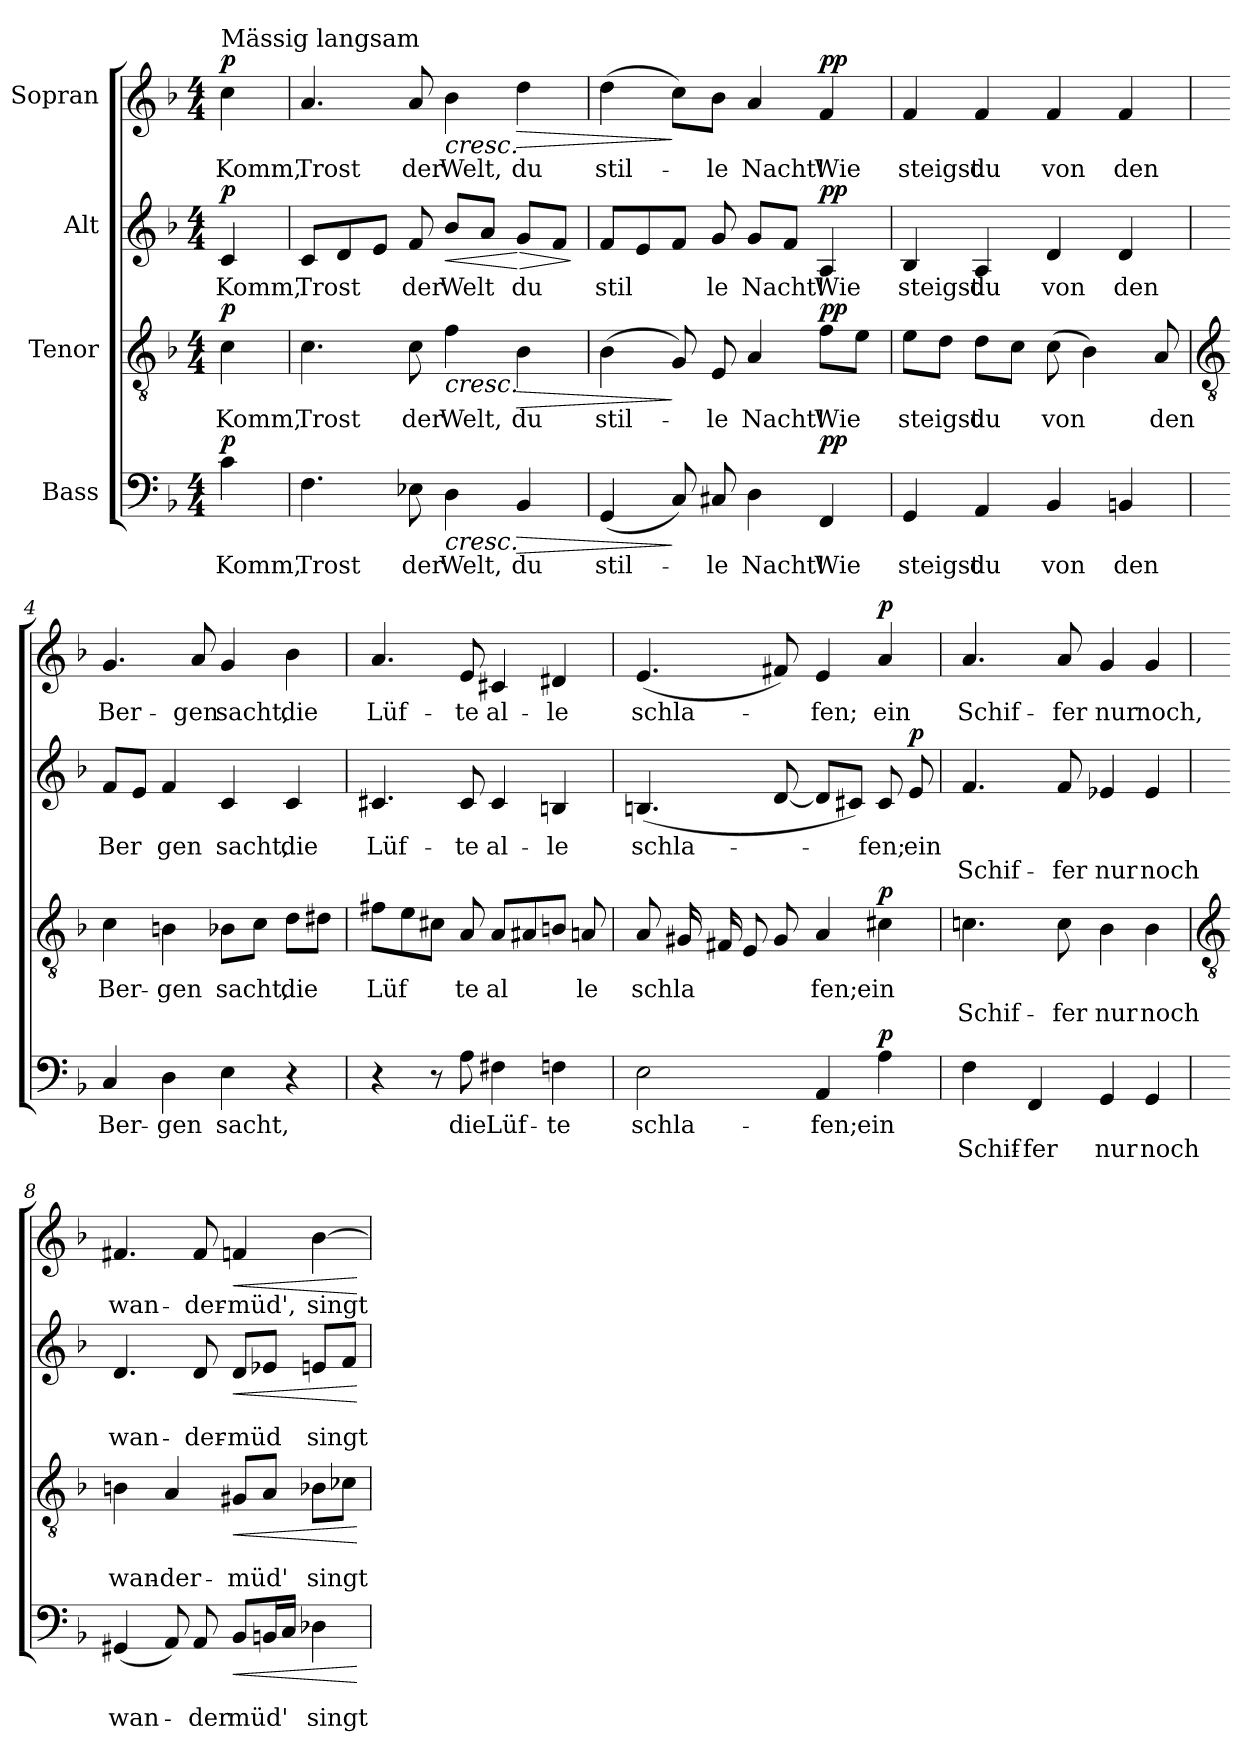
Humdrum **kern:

**kern	**text	**text	**dynam	**kern	**text	**text	**dynam	**kern	**text	**text	**dynam	**kern	**text	**dynam
*part4	*part4	*part4	*part4	*part3	*part3	*part3	*part3	*part2	*part2	*part2	*part2	*part1	*part1	*part1
*staff4	*staff4	*staff4	*staff4	*staff3	*staff3	*staff3	*staff3	*staff2	*staff2	*staff2	*staff2	*staff1	*staff1	*staff1
*I"Bass	*	*	*	*I"Tenor	*	*	*	*I"Alt	*	*	*	*I"Sopran	*	*
*clefF4	*	*	*	*clefGv2	*	*	*	*clefG2	*	*	*	*clefG2	*	*
*k[b-]	*	*	*	*k[b-]	*	*	*	*k[b-]	*	*	*	*k[b-]	*	*
*F:	*	*	*	*F:	*	*	*	*F:	*	*	*	*F:	*	*
*M4/4	*	*	*	*M4/4	*	*	*	*M4/4	*	*	*	*M4/4	*	*
=	=	=	=	=	=	=	=	=	=	=	=	=	=	=
!	!	!	!	!	!	!	!	!	!	!	!	!LO:TX:a:t=Mässig langsam	!	!
!	!LO:LY:b	!	!LO:DY:a	!	!LO:LY:b	!	!LO:DY:a	!	!LO:LY:b	!	!LO:DY:a	!	!LO:LY:b	!LO:DY:a
4c	Komm,	.	p	4c	Komm,	.	p	4c	Komm,	.	p	4cc	Komm,	p
=1	=1	=1	=1	=1	=1	=1	=1	=1	=1	=1	=1	=1	=1	=1
!	!LO:LY:b	!	!	!	!LO:LY:b	!	!	!	!LO:LY:b	!	!	!	!LO:LY:b	!
4.F	Trost	.	.	4.c	Trost	.	.	8cL	Trost	.	.	4.a	Trost	.
.	.	.	.	.	.	.	.	8d	.	.	.	.	.	.
.	.	.	.	.	.	.	.	8eJ	.	.	.	.	.	.
!	!LO:LY:b	!	!	!	!LO:LY:b	!	!	!	!LO:LY:b	!	!	!	!LO:LY:b	!
8E-X	der	.	.	8c	der	.	.	8f	der	.	.	8a	der	.
!	!LO:LY:b	!	!LO:HP:b	!	!LO:LY:b	!	!LO:HP:b	!	!LO:LY:b	!	!LO:HP:b	!	!LO:LY:b	!LO:HP:b
4D	Welt,	.	<	4f	Welt,	.	<	8b-L	Welt	.	<	4b-	Welt,	<
.	.	.	.	.	.	.	.	8aJ	.	.	.	.	.	.
!	!LO:LY:b	!	!LO:HP:b	!	!LO:LY:b	!	!LO:HP:b	!	!LO:LY:b	!	!LO:HP:n=1:b	!	!LO:LY:b	!LO:HP:b
4BB-	du	.	>	4B-	du	.	>	8gL	du	.	[ >	4dd	du	>
.	.	.	.	.	.	.	.	8fJ	.	.	.	.	.	.
.	.	.	[	.	.	.	[	.	.	.	]	.	.	[
=2	=2	=2	=2	=2	=2	=2	=2	=2	=2	=2	=2	=2	=2	=2
!	!LO:LY:b	!	!	!	!LO:LY:b	!	!	!	!LO:LY:b	!	!	!	!LO:LY:b	!
(<4GG	stil-	.	.	(>4B-	stil-	.	.	8fL	stil	.	.	(>4dd	stil-	.
.	.	.	.	.	.	.	.	8e	.	.	.	.	.	.
8C)	.	.	]	8G)	.	.	]	8fJ	.	.	.	8cc\L)	.	]
!	!LO:LY:b	!	!	!	!LO:LY:b	!	!	!	!LO:LY:b	!	!	!	!LO:LY:b	!
8C#X	-le	.	.	8E	-le	.	.	8g	le	.	.	8b-\J	-le	.
!	!LO:LY:b	!	!	!	!LO:LY:b	!	!	!	!LO:LY:b	!	!	!	!LO:LY:b	!
4D	Nacht!	.	.	4A	Nacht!	.	.	8gL	Nacht!	.	.	4a	Nacht!	.
.	.	.	.	.	.	.	.	8fJ	.	.	.	.	.	.
!	!LO:LY:b	!	!LO:DY:a	!	!LO:LY:b	!	!LO:DY:a	!	!LO:LY:b	!	!LO:DY:a	!	!LO:LY:b	!LO:DY:a
4FF	Wie	.	pp	8fL	Wie	.	pp	4A	Wie	.	pp	4f	Wie	pp
.	.	.	.	8eJ	.	.	.	.	.	.	.	.	.	.
=3	=3	=3	=3	=3	=3	=3	=3	=3	=3	=3	=3	=3	=3	=3
!	!LO:LY:b	!	!	!	!LO:LY:b	!	!	!	!LO:LY:b	!	!	!	!LO:LY:b	!
4GG	steigst	.	.	8eL	steigst	.	.	4B-	steigst	.	.	4f	steigst	.
.	.	.	.	8dJ	.	.	.	.	.	.	.	.	.	.
!	!LO:LY:b	!	!	!	!LO:LY:b	!	!	!	!LO:LY:b	!	!	!	!LO:LY:b	!
4AA	du	.	.	8dL	du	.	.	4A	du	.	.	4f	du	.
.	.	.	.	8cJ	.	.	.	.	.	.	.	.	.	.
!	!LO:LY:b	!	!	!	!LO:LY:b	!	!	!	!LO:LY:b	!	!	!	!LO:LY:b	!
4BB-	von	.	.	(>8c	von	.	.	4d	von	.	.	4f	von	.
.	.	.	.	4B-)	.	.	.	.	.	.	.	.	.	.
!	!LO:LY:b	!	!	!	!	!	!	!	!LO:LY:b	!	!	!	!LO:LY:b	!
4BBn	den	.	.	.	.	.	.	4d	den	.	.	4f	den	.
!	!	!	!	!	!LO:LY:b	!	!	!	!	!	!	!	!	!
.	.	.	.	8A	den	.	.	.	.	.	.	.	.	.
!!LO:LB:g=z
=4	=4	=4	=4	=4	=4	=4	=4	=4	=4	=4	=4	=4	=4	=4
*	*	*	*	*clefGv2	*	*	*	*	*	*	*	*	*	*
!	!LO:LY:b	!	!	!	!LO:LY:b	!	!	!	!LO:LY:b	!	!	!	!LO:LY:b	!
4C	Ber-	.	.	4c	Ber-	.	.	8fL	Ber	.	.	4.g	Ber-	.
!	!	!	!	!	!	!	!	!	!LO:LY:b	!	!	!	!	!
.	.	.	.	.	.	.	.	8eJ	-	.	.	.	.	.
!	!LO:LY:b	!	!	!	!LO:LY:b	!	!	!	!LO:LY:b	!	!	!	!	!
4D	-gen	.	.	4Bn	-gen	.	.	4f	gen	.	.	.	.	.
!	!	!	!	!	!	!	!	!	!	!	!	!	!LO:LY:b	!
.	.	.	.	.	.	.	.	.	.	.	.	8a	-gen	.
!	!LO:LY:b	!	!	!	!LO:LY:b	!	!	!	!LO:LY:b	!	!	!	!LO:LY:b	!
4E	sacht,	.	.	8B-XL	sacht,	.	.	4c	sacht,	.	.	4g	sacht,	.
.	.	.	.	8cJ	.	.	.	.	.	.	.	.	.	.
!	!	!	!	!	!LO:LY:b	!	!	!	!LO:LY:b	!	!	!	!LO:LY:b	!
4r	.	.	.	8dL	die	.	.	4c	die	.	.	4b-	die	.
.	.	.	.	8d#XJ	.	.	.	.	.	.	.	.	.	.
=5	=5	=5	=5	=5	=5	=5	=5	=5	=5	=5	=5	=5	=5	=5
!	!	!	!	!	!LO:LY:b	!	!	!	!LO:LY:b	!	!	!	!LO:LY:b	!
4r	.	.	.	8f#XL	Lüf	.	.	4.c#X	Lüf-	.	.	4.a	Lüf-	.
.	.	.	.	8e	.	.	.	.	.	.	.	.	.	.
8r	.	.	.	8c#XJ	.	.	.	.	.	.	.	.	.	.
!	!LO:LY:b	!	!	!	!LO:LY:b	!	!	!	!LO:LY:b	!	!	!	!LO:LY:b	!
8A	die	.	.	8A	te	.	.	8c#	-te	.	.	8e	-te	.
!	!LO:LY:b	!	!	!	!LO:LY:b	!	!	!	!LO:LY:b	!	!	!	!LO:LY:b	!
4F#X	Lüf-	.	.	8AL	al	.	.	4c#	al-	.	.	4c#X	al-	.
.	.	.	.	8A#X	.	.	.	.	.	.	.	.	.	.
!	!LO:LY:b	!	!	!	!	!	!	!	!LO:LY:b	!	!	!	!LO:LY:b	!
4Fn	-te	.	.	8BnJ	.	.	.	4Bn	-le	.	.	4d#X	-le	.
!	!	!	!	!	!LO:LY:b	!	!	!	!	!	!	!	!	!
.	.	.	.	8An	le	.	.	.	.	.	.	.	.	.
=6	=6	=6	=6	=6	=6	=6	=6	=6	=6	=6	=6	=6	=6	=6
!	!LO:LY:b	!	!	!	!LO:LY:b	!	!	!	!LO:LY:b	!	!	!	!LO:LY:b	!
2E	schla-	.	.	8AL	schla	.	.	(<4.Bn	schla-	.	.	(<4.e	schla-	.
.	.	.	.	16G#XL	.	.	.	.	.	.	.	.	.	.
.	.	.	.	16F#X	.	.	.	.	.	.	.	.	.	.
.	.	.	.	8E	.	.	.	.	.	.	.	.	.	.
.	.	.	.	8G#J	.	.	.	[8d	.	.	.	8f#X)	.	.
!	!LO:LY:b	!	!	!	!LO:LY:b	!	!	!	!	!	!	!	!LO:LY:b	!
4AA	-fen;	.	.	4A	fen;	.	.	8dL]	.	.	.	4e	-fen;	.
.	.	.	.	.	.	.	.	8c#XJ)	.	.	.	.	.	.
!	!LO:LY:b	!	!LO:DY:a	!	!LO:LY:b	!	!LO:DY:a	!	!LO:LY:b	!	!	!	!LO:LY:b	!LO:DY:a
4A	ein	.	p	4c#X	ein	.	p	8c#	-fen;	.	.	4a	ein	p
!	!	!	!	!	!	!	!	!	!LO:LY:b	!	!LO:DY:a	!	!	!
.	.	.	.	.	.	.	.	8e	ein	.	p	.	.	.
=7	=7	=7	=7	=7	=7	=7	=7	=7	=7	=7	=7	=7	=7	=7
!	!	!LO:LY:b	!	!	!	!LO:LY:b	!	!	!	!LO:LY:b	!	!	!LO:LY:b	!
4F	.	Schif-	.	4.cn	.	Schif-	.	4.f	.	Schif-	.	4.a	Schif-	.
!	!	!LO:LY:b	!	!	!	!	!	!	!	!	!	!	!	!
4FF	.	-fer	.	.	.	.	.	.	.	.	.	.	.	.
!	!	!	!	!	!	!LO:LY:b	!	!	!	!LO:LY:b	!	!	!LO:LY:b	!
.	.	.	.	8c	.	-fer	.	8f	.	-fer	.	8a	-fer	.
!	!	!LO:LY:b	!	!	!	!LO:LY:b	!	!	!	!LO:LY:b	!	!	!LO:LY:b	!
4GG	.	nur	.	4B-	.	nur	.	4e-X	.	nur	.	4g	nur	.
!	!	!LO:LY:b	!	!	!	!LO:LY:b	!	!	!	!LO:LY:b	!	!	!LO:LY:b	!
4GG	.	noch	.	4B-	.	noch	.	4e-	.	noch	.	4g	noch,	.
!!LO:LB:g=z
=8	=8	=8	=8	=8	=8	=8	=8	=8	=8	=8	=8	=8	=8	=8
*	*	*	*	*clefGv2	*	*	*	*	*	*	*	*	*	*
!	!	!LO:LY:b	!	!	!	!LO:LY:b	!	!	!	!LO:LY:b	!	!	!LO:LY:b	!
(<4GG#X	.	wan-	.	4Bn	.	wan-	.	4.d	.	wan-	.	4.f#X	wan-	.
!	!	!	!	!	!	!LO:LY:b	!	!	!	!	!	!	!	!
8AA)	.	.	.	4A	.	-der-	.	.	.	.	.	.	.	.
!	!	!LO:LY:b	!	!	!	!	!	!	!	!LO:LY:b	!	!	!LO:LY:b	!
8AA	.	-der	.	.	.	.	.	8d	.	-der-	.	8f#	-der-	.
!	!	!LO:LY:b	!LO:HP:b	!	!	!LO:LY:b	!LO:HP:b	!	!	!LO:LY:b	!LO:HP:b	!	!LO:LY:b	!LO:HP:b
8BB-L	.	müd'	<	8G#XL	.	-müd'	<	8dL	.	-müd	<	4fn	-müd',	<
16BBnL	.	.	.	8AJ	.	.	.	8e-XJ	.	.	.	.	.	.
16CJJ	.	.	.	.	.	.	.	.	.	.	.	.	.	.
!	!	!LO:LY:b	!	!	!	!LO:LY:b	!	!	!	!LO:LY:b	!	!	!LO:LY:b	!
4D-X	.	singt	.	8B-XL	.	singt	.	8enL	.	singt	.	[4b-	singt	.
.	.	.	.	8c-XJ	.	.	.	8fJ	.	.	.	.	.	.
.	.	.	[	.	.	.	[	.	.	.	[	.	.	[
=	=	=	=	=	=	=	=	=	=	=	=	=	=	=
*-	*-	*-	*-	*-	*-	*-	*-	*-	*-	*-	*-	*-	*-	*-
